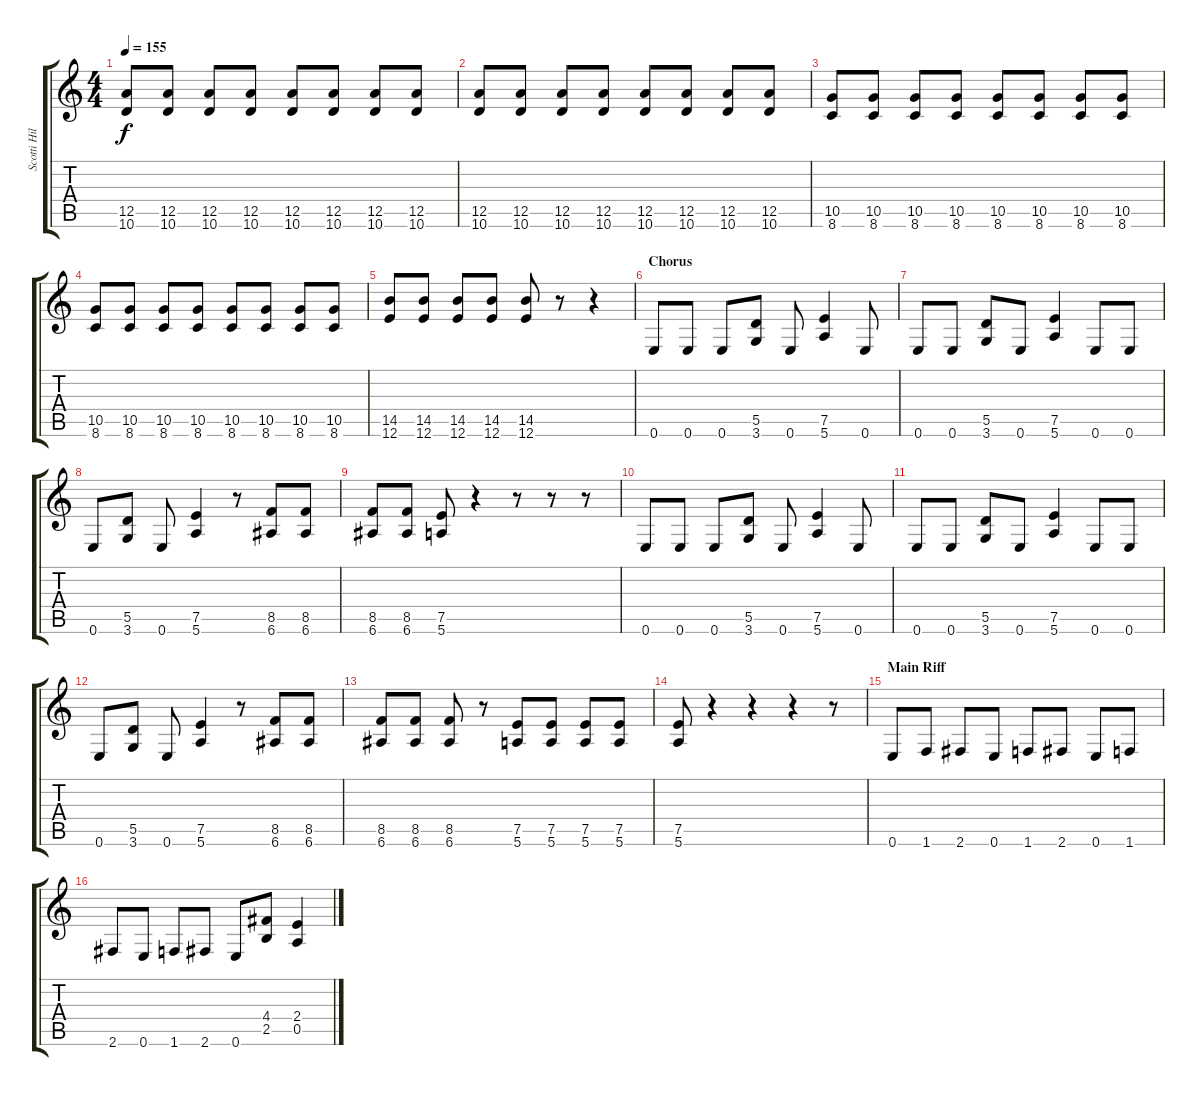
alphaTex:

\track ("Scotti Hill" "Scotti Hil") {instrument distortionguitar}
\staff {score tabs}
\tuning (E4 B3 G3 D3 A2 E2) {hide}
\ts (4 4)
\tempo 155
\clef g2
\ks c
(12.5 10.6).8{dy f} (12.5 10.6).8 (12.5 10.6).8 (12.5 10.6).8 (12.5 10.6).8 (12.5 10.6).8 (12.5 10.6).8 (12.5 10.6).8 |
(12.5 10.6).8 (12.5 10.6).8 (12.5 10.6).8 (12.5 10.6).8 (12.5 10.6).8 (12.5 10.6).8 (12.5 10.6).8 (12.5 10.6).8 |
(10.5 8.6).8 (10.5 8.6).8 (10.5 8.6).8 (10.5 8.6).8 (10.5 8.6).8 (10.5 8.6).8 (10.5 8.6).8 (10.5 8.6).8 |
(10.5 8.6).8 (10.5 8.6).8 (10.5 8.6).8 (10.5 8.6).8 (10.5 8.6).8 (10.5 8.6).8 (10.5 8.6).8 (10.5 8.6).8 |
(14.5 12.6).8 (14.5 12.6).8 (14.5 12.6).8 (14.5 12.6).8 (14.5 12.6).8 r.8 r.4 |
\section ("" "Chorus")
0.6.8 0.6.8 0.6.8 (5.5 3.6).8 0.6.8 (7.5 5.6).4 0.6.8 |
0.6.8 0.6.8 (5.5 3.6).8 0.6.8 (7.5 5.6).4 0.6.8 0.6.8 |
0.6.8 (5.5 3.6).8 0.6.8 (7.5 5.6).4 r.8 (8.5 6.6).8 (8.5 6.6).8 |
(8.5 6.6).8 (8.5 6.6).8 (7.5 5.6).8 r.4 r.8 r.8 r.8 |
0.6.8 0.6.8 0.6.8 (5.5 3.6).8 0.6.8 (7.5 5.6).4 0.6.8 |
0.6.8 0.6.8 (5.5 3.6).8 0.6.8 (7.5 5.6).4 0.6.8 0.6.8 |
0.6.8 (5.5 3.6).8 0.6.8 (7.5 5.6).4 r.8 (8.5 6.6).8 (8.5 6.6).8 |
(8.5 6.6).8 (8.5 6.6).8 (8.5 6.6).8 r.8 (7.5 5.6).8 (7.5 5.6).8 (7.5 5.6).8 (7.5 5.6).8 |
(7.5 5.6).8 r.4 r.4 r.4 r.8 |
\section ("" "Main Riff")
0.6.8 1.6.8 2.6.8 0.6.8 1.6.8 2.6.8 0.6.8 1.6.8 |
2.6.8 0.6.8 1.6.8 2.6.8 0.6.8 (4.4 2.5).8 (2.4 0.5).4
